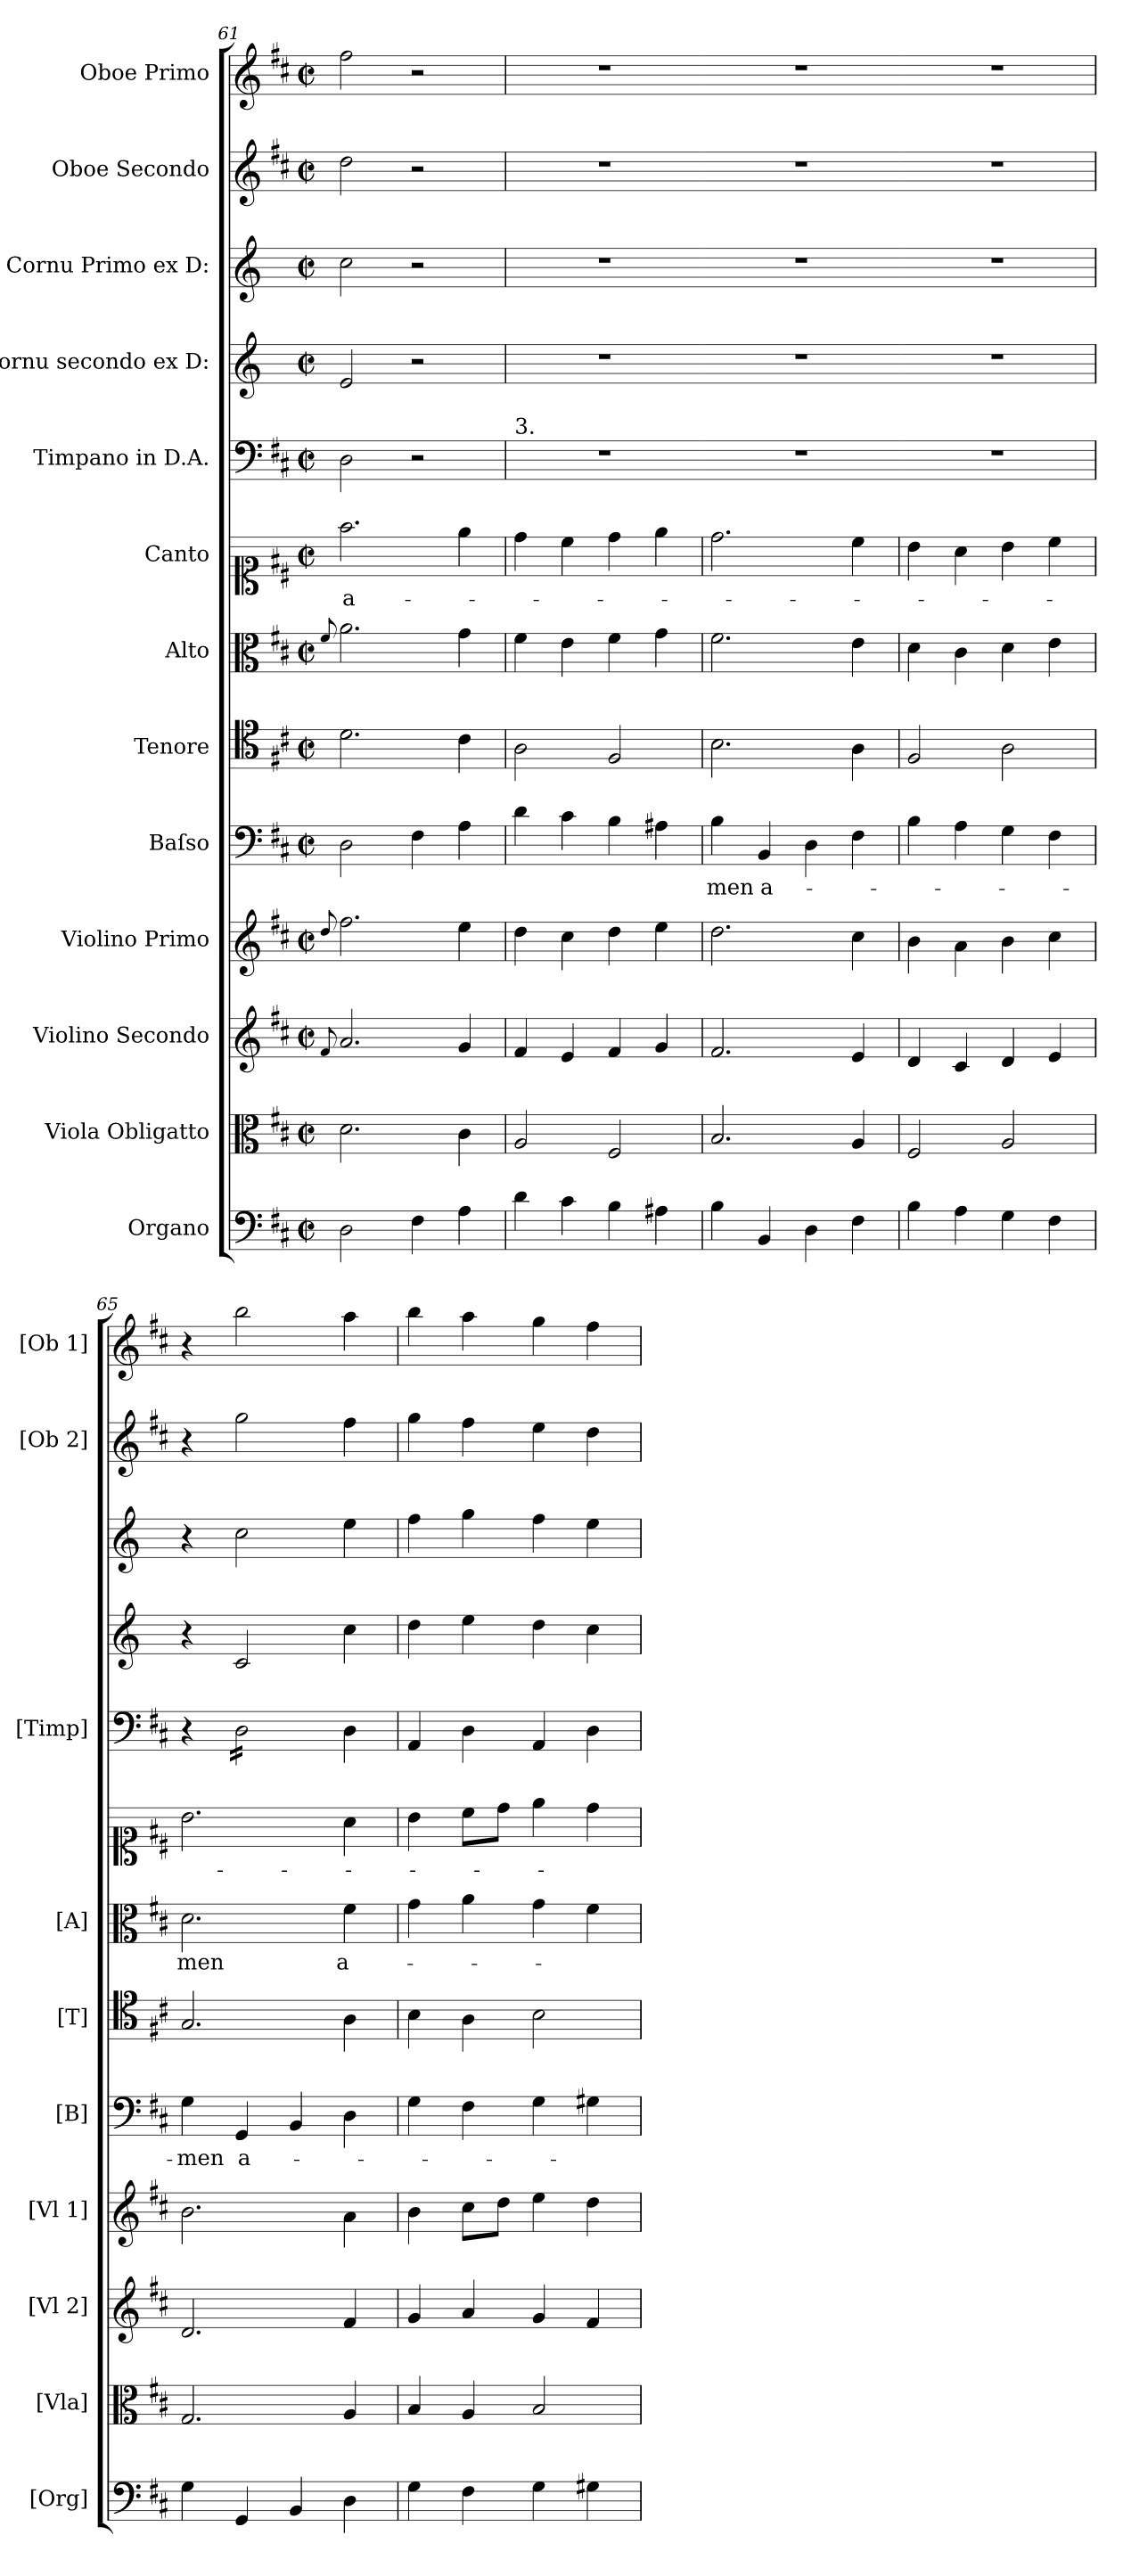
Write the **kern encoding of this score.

**kern	**kern	**kern	**kern	**kern	**text	**kern	**kern	**text	**kern	**text	**kern	**kern	**kern	**kern	**kern
*part13	*part12	*part11	*part10	*part9	*part9	*part8	*part7	*part7	*part6	*part6	*part5	*part4	*part3	*part2	*part1
*staff13	*staff12	*staff11	*staff10	*staff9	*staff9	*staff8	*staff7	*staff7	*staff6	*staff6	*staff5	*staff4	*staff3	*staff2	*staff1
*I"Organo	*I"Viola Obligatto	*I"Violino Secondo	*I"Violino Primo	*I"Baſso	*	*I"Tenore	*I"Alto	*	*I"Canto	*	*I"Timpano in D.A.	*I"Cornu secondo ex D:	*I"Cornu Primo ex D:	*I"Oboe Secondo	*I"Oboe Primo
*I'[Org]	*I'[Vla]	*I'[Vl 2]	*I'[Vl 1]	*I'[B]	*	*I'[T]	*I'[A]	*	*	*	*I'[Timp]	*	*	*I'[Ob 2]	*I'[Ob 1]
*clefF4	*clefC3	*clefG2	*clefG2	*clefF4	*	*clefC4	*clefC3	*	*clefC1	*	*clefF4	*clefG2	*clefG2	*clefG2	*clefG2
*	*	*	*	*	*	*	*	*	*	*	*	*ITrd6c10	*ITrd6c10	*	*
*k[f#c#]	*k[f#c#]	*k[f#c#]	*k[f#c#]	*k[f#c#]	*	*k[f#c#]	*k[f#c#]	*	*k[f#c#]	*	*k[f#c#]	*k[f#c#]	*k[f#c#]	*k[f#c#]	*k[f#c#]
*D:	*D:	*D:	*D:	*D:	*	*D:	*D:	*	*D:	*	*D:	*D:	*D:	*D:	*D:
*M2/2	*M2/2	*M2/2	*M2/2	*M2/2	*	*M2/2	*M2/2	*	*M2/2	*	*M2/2	*M2/2	*M2/2	*M2/2	*M2/2
*met(c|)	*met(c|)	*met(c|)	*met(c|)	*met(c|)	*	*met(c|)	*met(c|)	*	*met(c|)	*	*met(c|)	*met(c|)	*met(c|)	*met(c|)	*met(c|)
=61	=61	=61	=61	=61	=61	=61	=61	=61	=61	=61	=61	=61	=61	=61	=61
.	.	8qqf#/	8qqdd/	.	.	.	8qqf#/	.	.	.	.	.	.	.	.
2D\	2.d\	2.a/	2.ff#\	2D\	.	2.d\	2.a\	.	2.ff#\	a-	2D\	2F#/	2d\	2dd\	2ff#\
4F#\	.	.	.	4F#\	.	.	.	.	.	.	2r	2r	2r	2r	2r
4A\	4c#\	4g/	4ee\	4A\	.	4c#\	4g\	.	4ee\	.	.	.	.	.	.
=62	=62	=62	=62	=62	=62	=62	=62	=62	=62	=62	=62	=62	=62	=62	=62
!	!	!	!	!	!	!	!	!	!	!	!LO:TX:a:t=3.	!	!	!	!
4d\	2A/	4f#/	4dd\	4d\	.	2A\	4f#\	.	4dd\	.	1r	1r	1r	1r	1r
4c#\	.	4e/	4cc#\	4c#\	.	.	4e\	.	4cc#\	.	.	.	.	.	.
4B\	2F#/	4f#/	4dd\	4B\	.	2F#/	4f#\	.	4dd\	.	.	.	.	.	.
4A#X\	.	4g/	4ee\	4A#X\	.	.	4g\	.	4ee\	.	.	.	.	.	.
=63	=63	=63	=63	=63	=63-	=63	=63	=63-	=63	=63-	=63-	=63-	=63-	=63-	=63-
4B\	2.B/	2.f#/	2.dd\	4B\	-men	2.B\	2.f#\	.	2.dd\	.	1r	1r	1r	1r	1r
4BB/	.	.	.	4BB/	a-	.	.	.	.	.	.	.	.	.	.
4D\	.	.	.	4D\	.	.	.	.	.	.	.	.	.	.	.
4F#\	4A/	4e/	4cc#\	4F#\	.	4A\	4e\	.	4cc#\	.	.	.	.	.	.
=64	=64	=64	=64	=64	=64-	=64	=64	=64-	=64	=64-	=64-	=64-	=64-	=64-	=64-
4B\	2F#/	4d/	4b\	4B\	.	2F#/	4d\	.	4b\	.	1r	1r	1r	1r	1r
4A\	.	4c#/	4a\	4A\	.	.	4c#\	.	4a\	.	.	.	.	.	.
4G\	2A/	4d/	4b\	4G\	.	2A\	4d\	.	4b\	.	.	.	.	.	.
4F#\	.	4e/	4cc#\	4F#\	.	.	4e\	.	4cc#\	.	.	.	.	.	.
=65	=65	=65	=65	=65	=65	=65	=65	=65	=65	=65	=65	=65	=65	=65	=65
4G\	2.G/	2.d/	2.b\	4G\	-men	2.G/	2.d\	-men	2.b\	.	4r	4r	4r	4r	4r
*	*	*	*	*	*	*	*	*	*	*	*tremolo	*	*	*	*
4GG/	.	.	.	4GG/	a-	.	.	.	.	.	16D\LL	2D/	2d\	2gg\	2bb\
.	.	.	.	.	.	.	.	.	.	.	16D\	.	.	.	.
.	.	.	.	.	.	.	.	.	.	.	16D\	.	.	.	.
.	.	.	.	.	.	.	.	.	.	.	16D\	.	.	.	.
4BB/	.	.	.	4BB/	.	.	.	.	.	.	16D\	.	.	.	.
.	.	.	.	.	.	.	.	.	.	.	16D\	.	.	.	.
.	.	.	.	.	.	.	.	.	.	.	16D\	.	.	.	.
.	.	.	.	.	.	.	.	.	.	.	16D\JJ	.	.	.	.
*	*	*	*	*	*	*	*	*	*	*	*Xtremolo	*	*	*	*
4D\	4A/	4f#/	4a\	4D\	.	4A\	4f#\	a-	4a\	.	4D\	4d\	4f#\	4ff#\	4aa\
=66	=66	=66	=66	=66	=66	=66	=66	=66	=66	=66	=66	=66	=66	=66	=66
4G\	4B/	4g/	4b\	4G\	.	4B\	4g\	.	4b\	.	4AA/	4e\	4g\	4gg\	4bb\
4F#\	4A/	4a/	8cc#\L	4F#\	.	4A\	4a\	.	8cc#\L	.	4D\	4f#\	4a\	4ff#\	4aa\
.	.	.	8dd\J	.	.	.	.	.	8dd\J	.	.	.	.	.	.
4G\	2B/	4g/	4ee\	4G\	.	2B\	4g\	.	4ee\	.	4AA/	4e\	4g\	4ee\	4gg\
4G#X\	.	4f#/	4dd\	4G#X\	.	.	4f#\	.	4dd\	.	4D\	4d\	4f#\	4dd\	4ff#\
=	=	=	=	=	=	=	=	=	=	=	=	=	=	=	=
*-	*-	*-	*-	*-	*-	*-	*-	*-	*-	*-	*-	*-	*-	*-	*-
